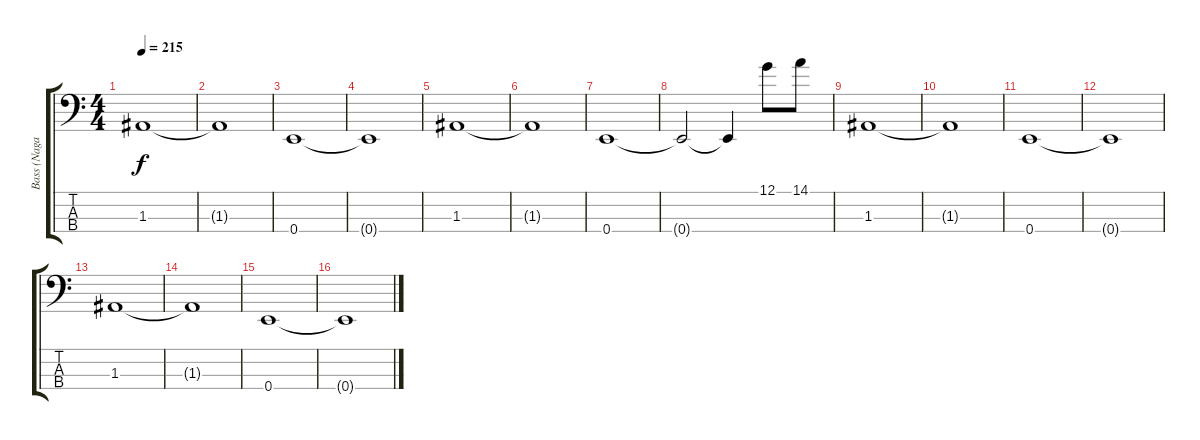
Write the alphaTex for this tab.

\track ("Bass (Nagash)" "Bass (Naga") {instrument electricbasspick}
\staff {score tabs}
\tuning (G2 D2 A1 E1) {hide}
\ts (4 4)
\tempo 215
\clef f4
\ks c
1.3.1{dy f} |
1.3{t}.1 |
0.4.1 |
0.4{t}.1 |
1.3.1 |
1.3{t}.1 |
0.4.1 |
0.4{t}.2 0.4{t}.4 12.1.8 14.1.8 |
1.3.1 |
1.3{t}.1 |
0.4.1 |
0.4{t}.1 |
1.3.1 |
1.3{t}.1 |
0.4.1 |
0.4{t}.1
